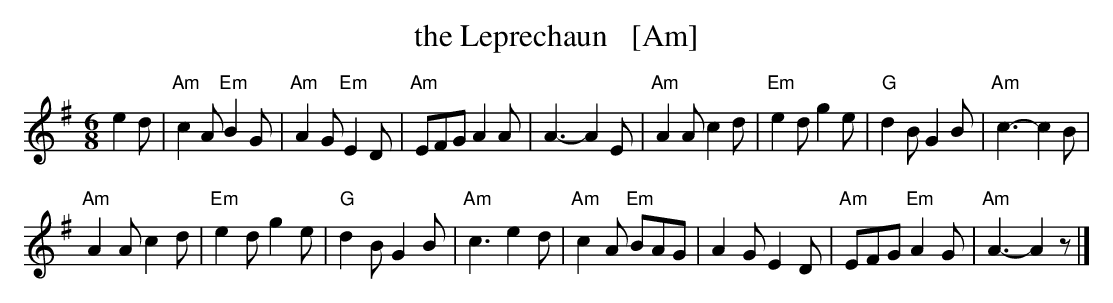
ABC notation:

X:1
T: the Leprechaun   [Am]
M: 6/8
L: 1/8
K: Ador
e2d |\
"Am"c2A "Em"B2G | "Am"A2G "Em"E2D | "Am"EFG A2A | A3- A2E |\
"Am"A2A c2d | "Em"e2d g2e | "G"d2B G2B | "Am"c3- c2B |
"Am"A2A c2d | "Em"e2d g2e | "G"d2B G2B | "Am"c3 e2d |\
"Am"c2A "Em"BAG | A2G E2D | "Am"EFG "Em"A2G | "Am"A3- A2z |]
